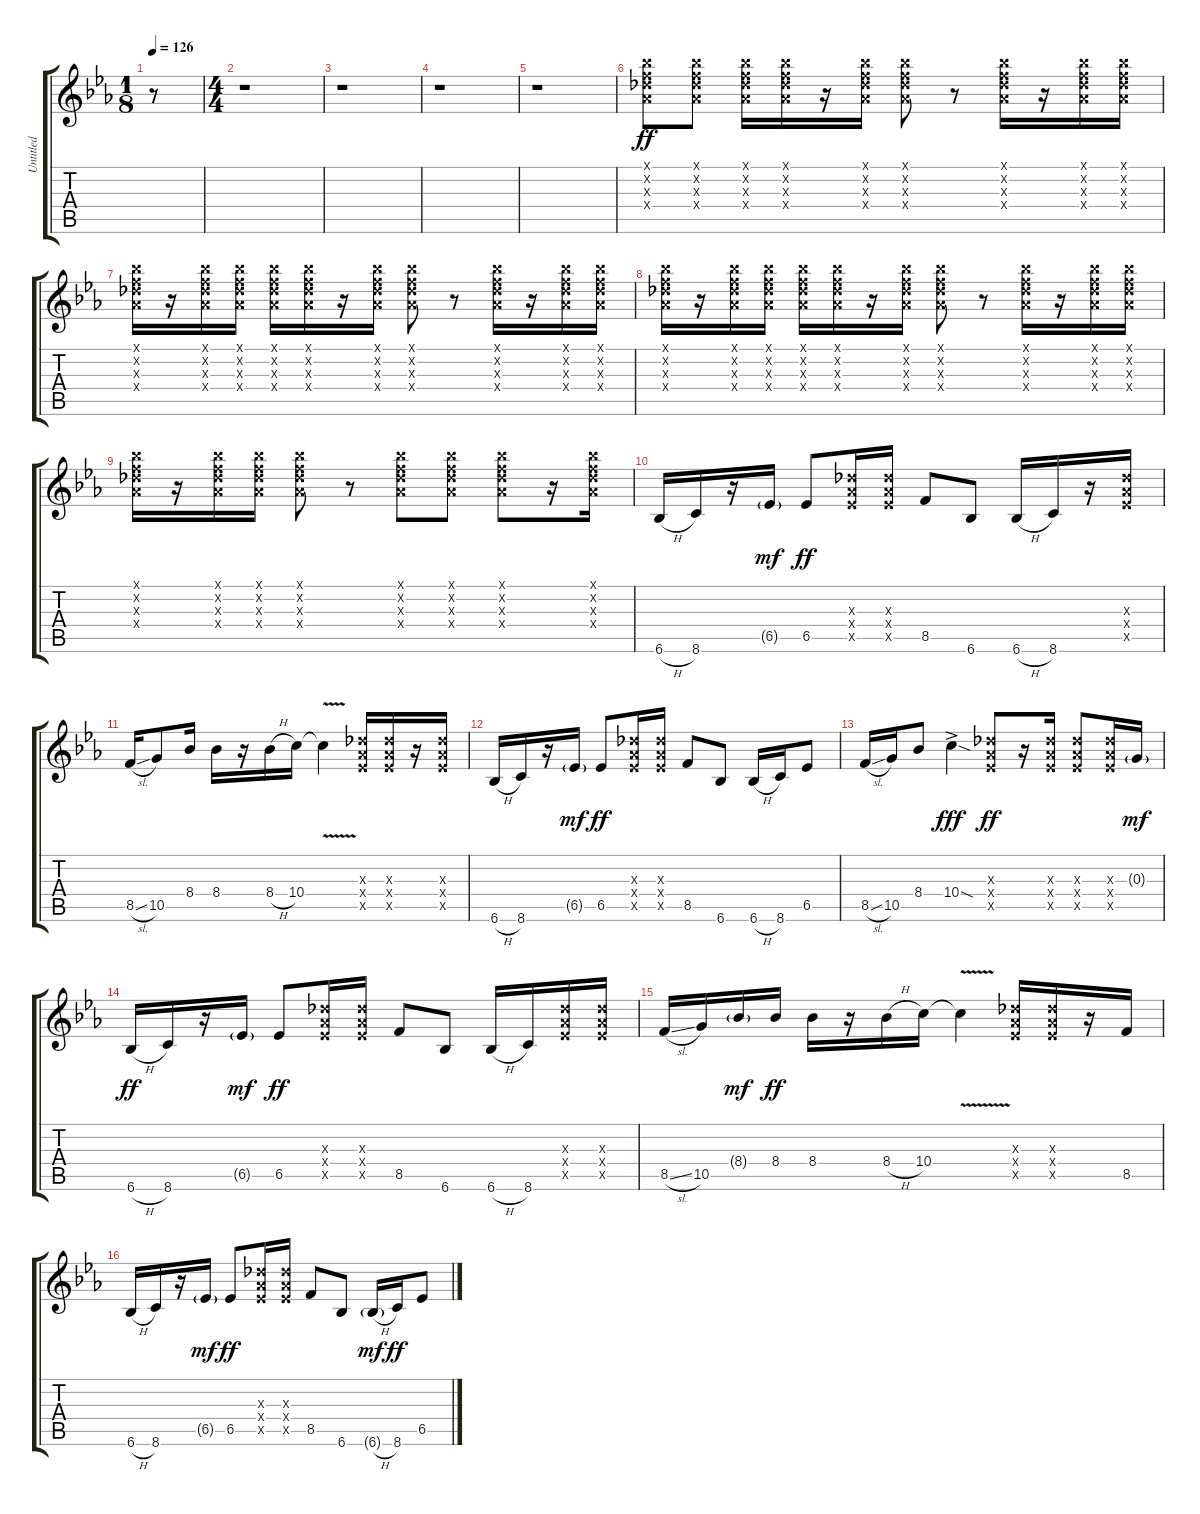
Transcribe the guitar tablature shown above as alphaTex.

\track ("Untitled" "Untitled") {instrument overdrivenguitar}
\staff {score tabs}
\tuning (E4 B3 G3 D3 A2 E2) {hide}
\ts (1 8)
\tempo 126
\clef g2
\ks eb
r.8{dy ff instrument overdrivenguitar} |
\ts (4 4)
r.1 |
r.1 |
r.1 |
r.1 |
(6.1{x} 6.2{x} 6.3{x} 6.4{x}).8 (6.1{x} 6.2{x} 6.3{x} 6.4{x}).8 (6.1{x} 6.2{x} 6.3{x} 6.4{x}).16 (6.1{x} 6.2{x} 6.3{x} 6.4{x}).16 r.16 (6.1{x} 6.2{x} 6.3{x} 6.4{x}).16 (6.1{x} 6.2{x} 6.3{x} 6.4{x}).8 r.8 (6.1{x} 6.2{x} 6.3{x} 6.4{x}).16 r.16 (6.1{x} 6.2{x} 6.3{x} 6.4{x}).16 (6.1{x} 6.2{x} 6.3{x} 6.4{x}).16 |
(6.1{x} 6.2{x} 6.3{x} 6.4{x}).16 r.16 (6.1{x} 6.2{x} 6.3{x} 6.4{x}).16 (6.1{x} 6.2{x} 6.3{x} 6.4{x}).16 (6.1{x} 6.2{x} 6.3{x} 6.4{x}).16 (6.1{x} 6.2{x} 6.3{x} 6.4{x}).16 r.16 (6.1{x} 6.2{x} 6.3{x} 6.4{x}).16 (6.1{x} 6.2{x} 6.3{x} 6.4{x}).8 r.8 (6.1{x} 6.2{x} 6.3{x} 6.4{x}).16 r.16 (6.1{x} 6.2{x} 6.3{x} 6.4{x}).16 (6.1{x} 6.2{x} 6.3{x} 6.4{x}).16 |
(6.1{x} 6.2{x} 6.3{x} 6.4{x}).16 r.16 (6.1{x} 6.2{x} 6.3{x} 6.4{x}).16 (6.1{x} 6.2{x} 6.3{x} 6.4{x}).16 (6.1{x} 6.2{x} 6.3{x} 6.4{x}).16 (6.1{x} 6.2{x} 6.3{x} 6.4{x}).16 r.16 (6.1{x} 6.2{x} 6.3{x} 6.4{x}).16 (6.1{x} 6.2{x} 6.3{x} 6.4{x}).8 r.8 (6.1{x} 6.2{x} 6.3{x} 6.4{x}).16 r.16 (6.1{x} 6.2{x} 6.3{x} 6.4{x}).16 (6.1{x} 6.2{x} 6.3{x} 6.4{x}).16 |
(6.1{x} 6.2{x} 6.3{x} 6.4{x}).16 r.16 (6.1{x} 6.2{x} 6.3{x} 6.4{x}).16 (6.1{x} 6.2{x} 6.3{x} 6.4{x}).16 (6.1{x} 6.2{x} 6.3{x} 6.4{x}).8 r.8 (6.1{x} 6.2{x} 6.3{x} 6.4{x}).8 (6.1{x} 6.2{x} 6.3{x} 6.4{x}).8 (6.1{x} 6.2{x} 6.3{x} 6.4{x}).8 r.16 (6.1{x} 6.2{x} 6.3{x} 6.4{x}).16 |
6.6{h}.16 8.6.16 r.16 6.5{g}.16{dy mf} 6.5.8{dy ff} (6.3{x} 6.4{x} 6.5{x}).16 (6.3{x} 6.4{x} 6.5{x}).16 8.5.8 6.6.8 6.6{h}.16 8.6.16 r.16 (6.3{x} 6.4{x} 6.5{x}).16 |
8.5{sl}.16 10.5.8 8.4.16 8.4.16 r.16 8.4{h}.16 10.4.16 10.4{v t}.4 (6.3{x} 6.4{x} 6.5{x}).16 (6.3{x} 6.4{x} 6.5{x}).16 r.16 (6.3{x} 6.4{x} 6.5{x}).16 |
6.6{h}.16 8.6.16 r.16 6.5{g}.16{dy mf} 6.5.8{dy ff} (6.3{x} 6.4{x} 6.5{x}).16 (6.3{x} 6.4{x} 6.5{x}).16 8.5.8 6.6.8 6.6{h}.16 8.6.16 6.5.8 |
8.5{sl}.16 10.5.16 8.4.8 10.4{sod ac}.4{dy fff} (6.3{x} 6.4{x} 6.5{x}).8{dy ff} r.16 (6.3{x} 6.4{x} 6.5{x}).16 (6.3{x} 6.4{x} 6.5{x}).8 (6.3{x} 6.4{x} 6.5{x}).16 0.3{g}.16{dy mf} |
6.6{h}.16{dy ff} 8.6.16 r.16 6.5{g}.16{dy mf} 6.5.8{dy ff} (6.3{x} 6.4{x} 6.5{x}).16 (6.3{x} 6.4{x} 6.5{x}).16 8.5.8 6.6.8 6.6{h}.16 8.6.16 (6.3{x} 6.4{x} 6.5{x}).16 (6.3{x} 6.4{x} 6.5{x}).16 |
8.5{sl}.16 10.5.16 8.4{g}.16{dy mf} 8.4.16{dy ff} 8.4.16 r.16 8.4{h}.16 10.4.16 10.4{v t}.4 (6.3{x} 6.4{x} 6.5{x}).16 (6.3{x} 6.4{x} 6.5{x}).16 r.16 8.5.16 |
6.6{h}.16 8.6.16 r.16 6.5{g}.16{dy mf} 6.5.8{dy ff} (6.3{x} 6.4{x} 6.5{x}).16 (6.3{x} 6.4{x} 6.5{x}).16 8.5.8 6.6.8 6.6{h g}.16{dy mf} 8.6.16{dy ff} 6.5.8
